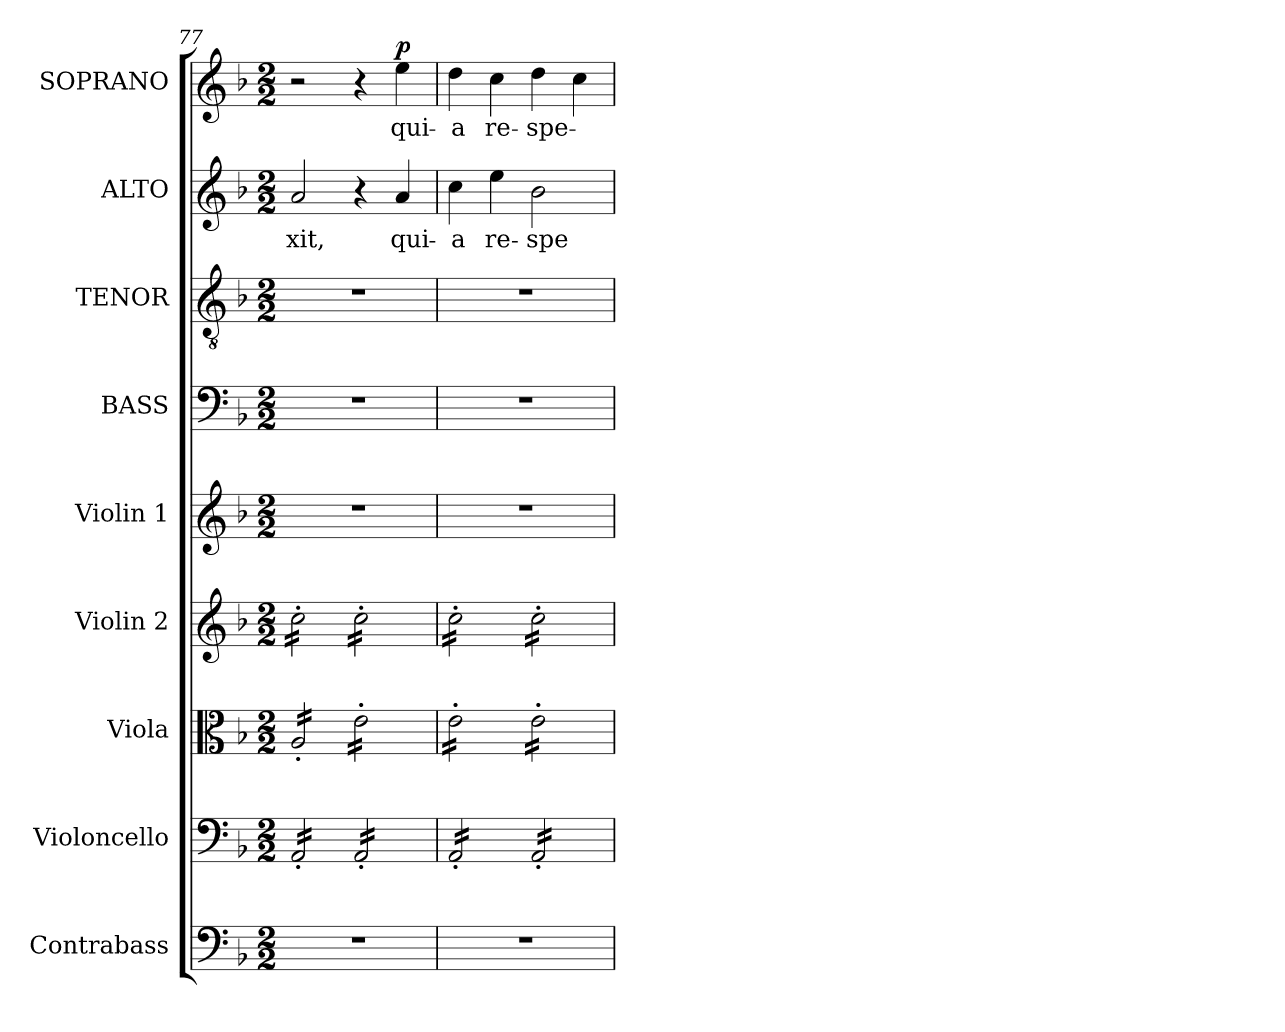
**kern	**kern	**kern	**kern	**kern	**kern	**kern	**kern	**text	**kern	**text	**dynam
*part9	*part8	*part7	*part6	*part5	*part4	*part3	*part2	*part2	*part1	*part1	*part1
*staff9	*staff8	*staff7	*staff6	*staff5	*staff4	*staff3	*staff2	*staff2	*staff1	*staff1	*staff1
*I"Contrabass	*I"Violoncello	*I"Viola	*I"Violin 2	*I"Violin 1	*I"BASS	*I"TENOR	*I"ALTO	*	*I"SOPRANO	*	*
*I'Cb.	*I'Vc.	*I'Vla.	*I'Vln. 2	*I'Vln. 1	*I'B.	*I'T.	*I'A.	*	*I'S.	*	*
*clefF4	*clefF4	*clefC3	*clefG2	*clefG2	*clefF4	*clefGv2	*clefG2	*	*clefG2	*	*
*ITrd7c12	*	*	*	*	*	*ITrd7c12	*	*	*	*	*
*k[b-]	*k[b-]	*k[b-]	*k[b-]	*k[b-]	*k[b-]	*k[b-]	*k[b-]	*	*k[b-]	*	*
*F:	*F:	*F:	*F:	*F:	*F:	*F:	*F:	*	*F:	*	*
*M2/2	*M2/2	*M2/2	*M2/2	*M2/2	*M2/2	*M2/2	*M2/2	*	*M2/2	*	*
=77	=77	=77	=77	=77	=77	=77	=77	=77	=77	=77	=77
!	!	!	!	!	!	!	!	!LO:LY:b:color=#000000	!	!	!
*	*tremolo	*	*	*	*	*	*	*	*	*	*
*	*	*tremolo	*	*	*	*	*	*	*	*	*
*	*	*	*tremolo	*	*	*	*	*	*	*	*
1r	16AA'i/LL	16A'i/LL	16cc'i\LL	1r	1r	1r	2ai/	-xit,	2r	.	.
.	16AA'i/	16A'i/	16cc'i\	.	.	.	.	.	.	.	.
.	16AA'i/	16A'i/	16cc'i\	.	.	.	.	.	.	.	.
.	16AA'i/	16A'i/	16cc'i\	.	.	.	.	.	.	.	.
.	16AA'i/	16A'i/	16cc'i\	.	.	.	.	.	.	.	.
.	16AA'i/	16A'i/	16cc'i\	.	.	.	.	.	.	.	.
.	16AA'i/	16A'i/	16cc'i\	.	.	.	.	.	.	.	.
.	16AA'i/JJ	16A'i/JJ	16cc'i\JJ	.	.	.	.	.	.	.	.
.	16AA'i/LL	16e'i\LL	16cc'i\LL	.	.	.	4r	.	4r	.	.
.	16AA'i/	16e'i\	16cc'i\	.	.	.	.	.	.	.	.
.	16AA'i/	16e'i\	16cc'i\	.	.	.	.	.	.	.	.
.	16AA'i/	16e'i\	16cc'i\	.	.	.	.	.	.	.	.
!	!	!	!	!	!	!	!	!LO:LY:b:color=#000000	!	!	!
!	!	!	!	!	!	!	!	!	!	!LO:LY:b:color=#000000	!
.	16AA'i/	16e'i\	16cc'i\	.	.	.	4ai/	qui-	4eei\	qui-	p
.	16AA'i/	16e'i\	16cc'i\	.	.	.	.	.	.	.	.
.	16AA'i/	16e'i\	16cc'i\	.	.	.	.	.	.	.	.
.	16AA'i/JJ	16e'i\JJ	16cc'i\JJ	.	.	.	.	.	.	.	.
=78	=78	=78	=78	=78	=78	=78	=78	=78	=78	=78	=78
!	!	!	!	!	!	!	!	!LO:LY:b:color=#000000	!	!	!
!	!	!	!	!	!	!	!	!	!	!LO:LY:b:color=#000000	!
1r	16AA'i/LL	16e'i\LL	16cc'i\LL	1r	1r	1r	4cci\	-a	4ddi\	-a	.
.	16AA'i/	16e'i\	16cc'i\	.	.	.	.	.	.	.	.
.	16AA'i/	16e'i\	16cc'i\	.	.	.	.	.	.	.	.
.	16AA'i/	16e'i\	16cc'i\	.	.	.	.	.	.	.	.
!	!	!	!	!	!	!	!	!LO:LY:b:color=#000000	!	!	!
!	!	!	!	!	!	!	!	!	!	!LO:LY:b:color=#000000	!
.	16AA'i/	16e'i\	16cc'i\	.	.	.	4eei\	re-	4cci\	re-	.
.	16AA'i/	16e'i\	16cc'i\	.	.	.	.	.	.	.	.
.	16AA'i/	16e'i\	16cc'i\	.	.	.	.	.	.	.	.
.	16AA'i/JJ	16e'i\JJ	16cc'i\JJ	.	.	.	.	.	.	.	.
!	!	!	!	!	!	!	!	!LO:LY:b:color=#000000	!	!	!
!	!	!	!	!	!	!	!	!	!	!LO:LY:b:color=#000000	!
.	16AA'i/LL	16e'i\LL	16cc'i\LL	.	.	.	2b-i\	-spe-	4ddi\	-spe-	.
.	16AA'i/	16e'i\	16cc'i\	.	.	.	.	.	.	.	.
.	16AA'i/	16e'i\	16cc'i\	.	.	.	.	.	.	.	.
.	16AA'i/	16e'i\	16cc'i\	.	.	.	.	.	.	.	.
.	16AA'i/	16e'i\	16cc'i\	.	.	.	.	.	4cci\	.	.
.	16AA'i/	16e'i\	16cc'i\	.	.	.	.	.	.	.	.
.	16AA'i/	16e'i\	16cc'i\	.	.	.	.	.	.	.	.
.	16AA'i/JJ	16e'i\JJ	16cc'i\JJ	.	.	.	.	.	.	.	.
*	*	*	*Xtremolo	*	*	*	*	*	*	*	*
*	*	*Xtremolo	*	*	*	*	*	*	*	*	*
*	*Xtremolo	*	*	*	*	*	*	*	*	*	*
=	=	=	=	=	=	=	=	=	=	=	=
*-	*-	*-	*-	*-	*-	*-	*-	*-	*-	*-	*-
